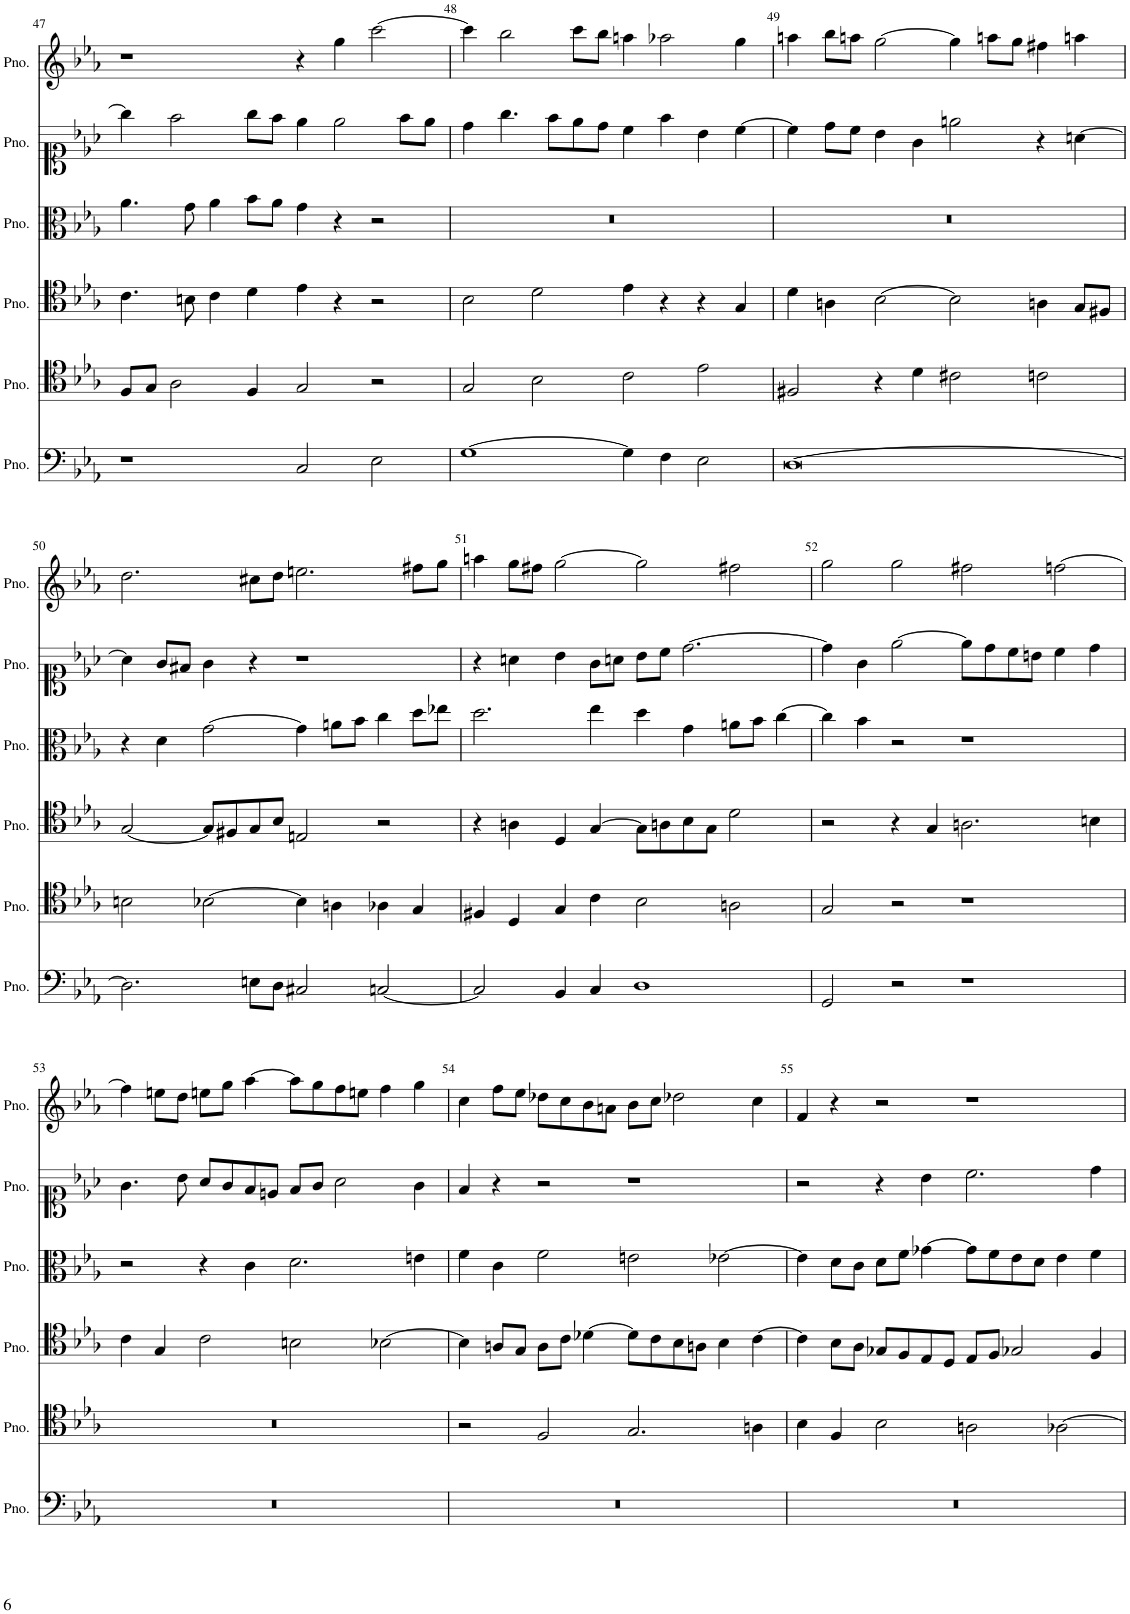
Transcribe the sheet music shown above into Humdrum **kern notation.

**kern	**kern	**kern	**kern	**kern	**kern
*part6	*part5	*part4	*part3	*part2	*part1
*staff6	*staff5	*staff4	*staff3	*staff2	*staff1
*I"Piano	*I"Piano	*I"Piano	*I"Piano	*I"Piano	*I"Piano
*I'Pno.	*I'Pno.	*I'Pno.	*I'Pno.	*I'Pno.	*I'Pno.
!!LO:PB:g=z
*clefF4	*clefC4	*clefC4	*clefC3	*clefC1	*clefG2
*	*	*	*	*	*Trd-7c-12
*k[b-e-a-]	*k[b-e-a-]	*k[b-e-a-]	*k[b-e-a-]	*k[b-e-a-]	*k[b-e-a-]
*M8/4	*M8/4	*M8/4	*M8/4	*M8/4	*M8/4
=47	=47	=47	=47	=47	=47
1r	8F/L	4.c\	4.a-\	4gg\]	1r
.	8G/J	.	.	.	.
.	2A-\	.	.	2ff\	.
.	.	8Bn\	8g\	.	.
.	.	4c\	4a-\	.	.
.	4F/	4d\	8b-\L	8gg\L	.
.	.	.	8a-\J	8ff\J	.
2C/	2G/	4e-\	4g\	4ee-\	4r
.	.	4r	4r	2ee-\	4gg\
2E-\	2r	2r	2r	.	[2ccc\
.	.	.	.	8ff\L	.
.	.	.	.	8ee-\J	.
=48	=48	=48	=48	=48	=48
[1G	2G/	2B-\	0r	4dd\	4ccc\]
.	.	.	.	4.gg\	2bb-\
.	2B-\	2d\	.	.	.
.	.	.	.	8ff\L	.
.	.	.	.	8ee-\	8ccc\L
.	.	.	.	8dd\J	8bb-\J
4G\]	2c\	4e-\	.	4cc\	4aan\
4F\	.	4r	.	4ff\	2aa-X\
2E-\	2e-\	4r	.	4b-\	.
.	.	4G/	.	[4cc\	4gg\
=49	=49	=49	=49	=49	=49
[0D	2F#X/	4d\	0r	4cc\]	4aan\
.	.	4An\	.	8dd\L	8bb-\L
.	.	.	.	8cc\J	8aan\J
.	4r	[2B-\	.	4b-\	[2gg\
.	4d\	.	.	4g\	.
.	2c#X\	2B-\]	.	2een\	4gg\]
.	.	.	.	.	8aan\L
.	.	.	.	.	8gg\J
.	2cn\	4An\	.	4r	4ff#X\
.	.	8G/L	.	[4an\	4aan\
.	.	8F#X/J	.	.	.
!!LO:LB:g=z
=50	=50	=50	=50	=50	=50
2.D\]	2Bn\	[2G/	4r	4a\]	2.dd\
.	.	.	4d\	8g/L	.
.	.	.	.	8f#X/J	.
.	[2B-X\	8G/L]	[2g\	4g\	.
.	.	8F#X/	.	.	.
8En\L	.	8G/	.	4r	8cc#X\L
8D\J	.	8B-/J	.	.	8dd\J
2C#X/	4B-\]	2En/	4g\]	1r	2.een\
.	4An\	.	8an\L	.	.
.	.	.	8b-\J	.	.
[2Cn/	4A-X\	2r	4cc\	.	.
.	4G/	.	8dd\L	.	8ff#X\L
.	.	.	8ee-X\J	.	8gg\J
=51	=51	=51	=51	=51	=51
2C/]	4F#X/	4r	2.dd\	4r	4aan\
.	4D/	4An\	.	4an\	8gg\L
.	.	.	.	.	8ff#X\J
4BB-/	4G/	4D/	.	4b-\	[2gg\
4C/	4c\	[4G/	4ee-\	8g\L	.
.	.	.	.	8an\J	.
1D	2B-\	8G\L]	4dd\	8b-\L	2gg\]
.	.	8An\	.	8cc\J	.
.	.	8B-\	4g\	[2.dd\	.
.	.	8G\J	.	.	.
.	2An\	2d\	8an\L	.	2ff#X\
.	.	.	8b-\J	.	.
.	.	.	[4cc\	.	.
=52	=52	=52	=52	=52	=52
2GG/	2G/	2r	4cc\]	4dd\]	2gg\
.	.	.	4b-\	4g\	.
2r	2r	4r	2r	[2ee-\	2gg\
.	.	4G/	.	.	.
1r	1r	2.An\	1r	8ee-\L]	2ff#X\
.	.	.	.	8dd\	.
.	.	.	.	8cc\	.
.	.	.	.	8bn\J	.
.	.	.	.	4cc\	[2ffn\
.	.	4Bn\	.	4dd\	.
!!LO:LB:g=z
=53	=53	=53	=53	=53	=53
0r	0r	4c\	2r	4.g\	4ff\]
.	.	4G/	.	.	8een\L
.	.	.	.	8b-\	8dd\J
.	.	2c\	4r	8a-/L	8een\L
.	.	.	.	8g/	8gg\J
.	.	.	4c\	8f/	[4aa-\
.	.	.	.	8en/J	.
.	.	2Bn\	2.d\	8f/L	8aa-\L]
.	.	.	.	8g/J	8gg\
.	.	.	.	2a-\	8ff\
.	.	.	.	.	8een\J
.	.	[2B-X\	.	.	4ff\
.	.	.	4en\	4g\	4gg\
=54	=54	=54	=54	=54	=54
0r	2r	4B-\]	4f\	4f/	4cc\
.	.	8An/L	4c\	4r	8ff\L
.	.	8G/J	.	.	8ee-\J
.	2F/	8A\L	2f\	2r	8dd-X\L
.	.	8c\J	.	.	8cc\
.	.	[4d-X\	.	.	8b-\
.	.	.	.	.	8an\J
.	2.G/	8d-\L]	2en\	1r	8b-\L
.	.	8c\	.	.	8cc\J
.	.	8B-\	.	.	2dd-X\
.	.	8An\J	.	.	.
.	.	4B-\	[2e-X\	.	.
.	4An\	[4c\	.	.	4cc\
=55	=55	=55	=55	=55	=55
0r	4B-\	4c\]	4e-\]	2r	4f/
.	4F/	8B-\L	8d\L	.	4r
.	.	8A-\J	8c\J	.	.
.	2B-\	8G-X/L	8d\L	4r	2r
.	.	8F/	8f\J	.	.
.	.	8E-/	[4g-X\	4b-\	.
.	.	8D/J	.	.	.
.	2An\	8E-/L	8g-\L]	2.cc\	1r
.	.	8F/J	8f\	.	.
.	.	2G-X/	8e-\	.	.
.	.	.	8d\J	.	.
.	[2A-X\	.	4e-\	.	.
.	.	4F/	4f\	4dd\	.
=	=	=	=	=	=
*-	*-	*-	*-	*-	*-
